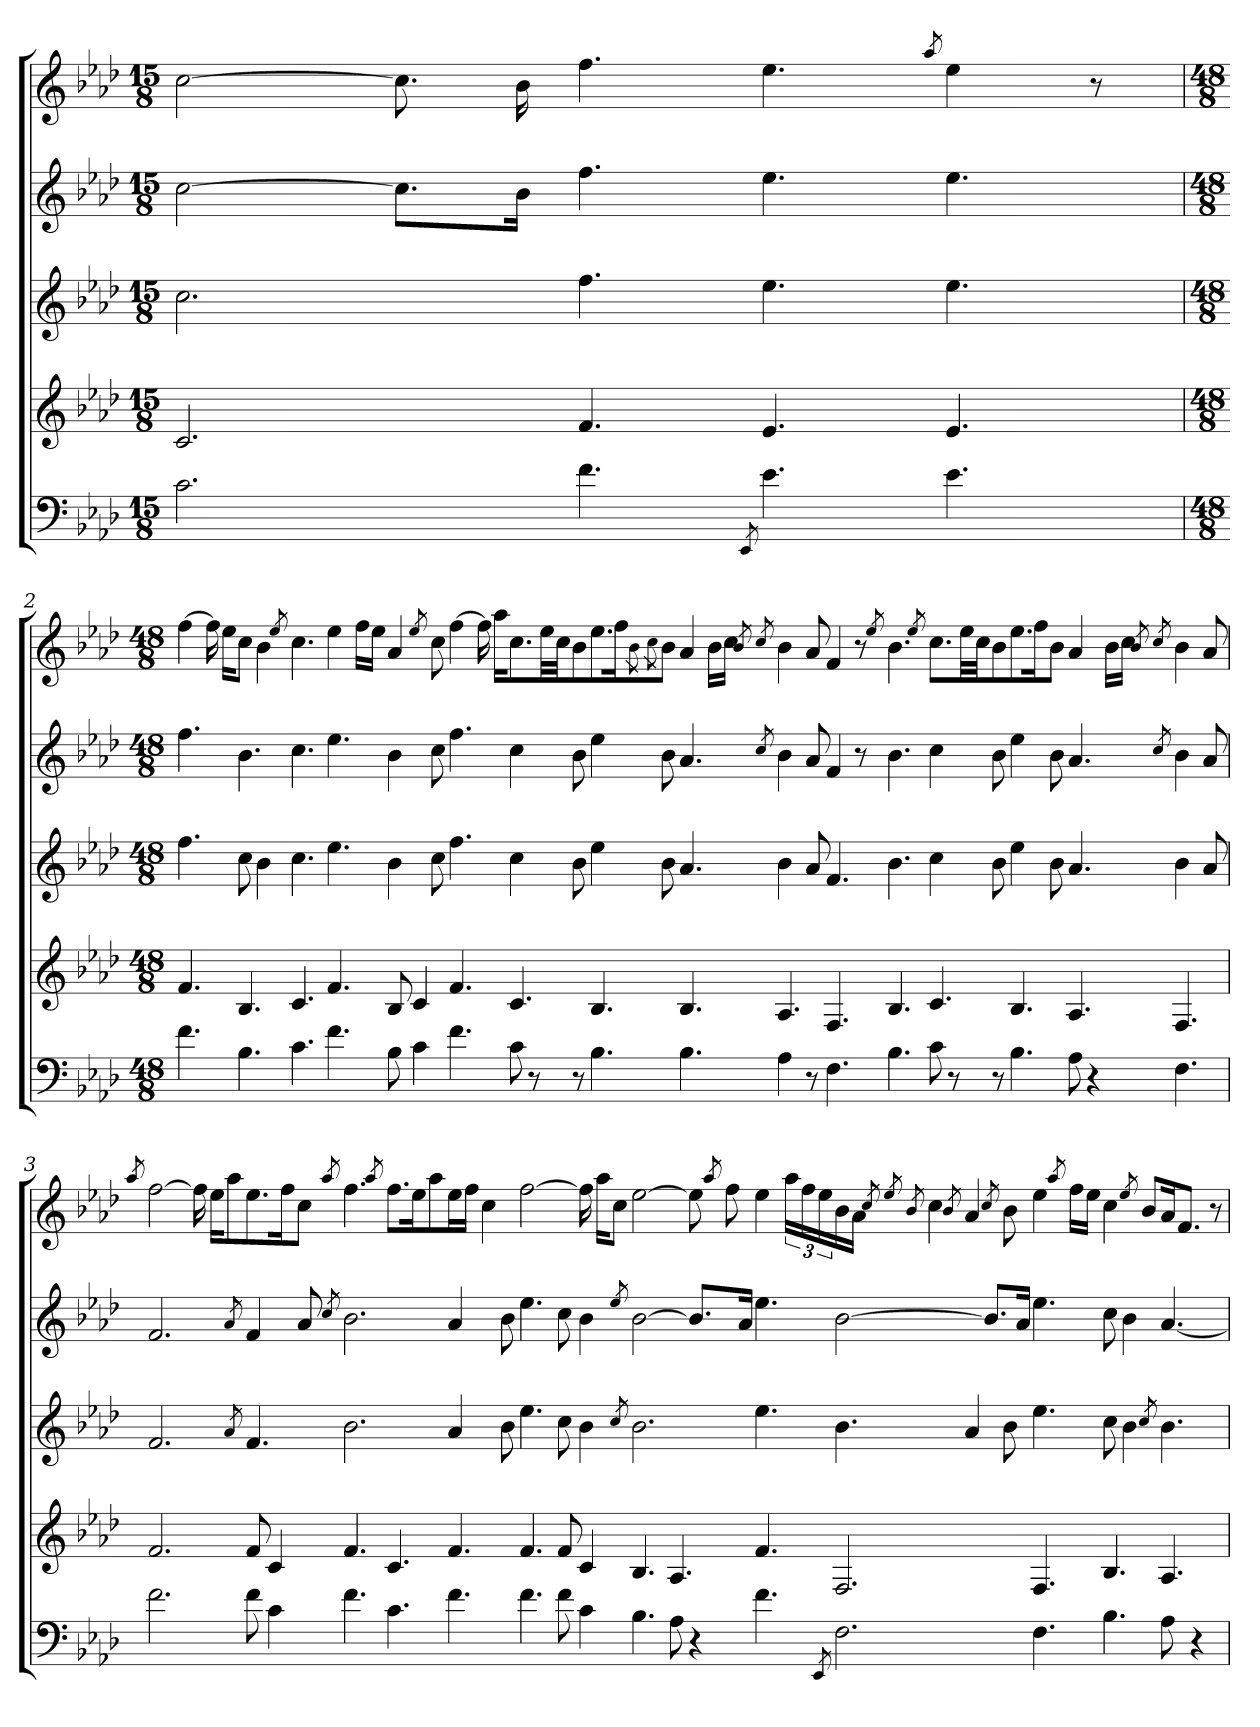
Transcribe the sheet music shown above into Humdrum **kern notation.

**kern	**kern	**kern	**kern	**kern
*part5	*part4	*part3	*part2	*part1
*staff5	*staff4	*staff3	*staff2	*staff1
*clefF4	*clefG2	*clefG2	*clefG2	*clefG2
*k[b-e-a-d-]	*k[b-e-a-d-]	*k[b-e-a-d-]	*k[b-e-a-d-]	*k[b-e-a-d-]
*M15/8	*M15/8	*M15/8	*M15/8	*M15/8
=1	=1	=1	=1	=1
2.c	2.c	2.cc	[2cc	[2cc
.	.	.	8.cc\L]	8.cc]
.	.	.	16b-\Jk	16b-
4.f	4.f	4.ff	4.ff	4.ff
8qEE-	.	.	.	.
4.e-	4.e-	4.ee-	4.ee-	4.ee-
.	.	.	.	8qaa-
4.e-	4.e-	4.ee-	4.ee-	4ee-
.	.	.	.	8r
=2	=2	=2	=2	=2
*M48/8	*M48/8	*M48/8	*M48/8	*M48/8
4.f	4.f	4.ff	4.ff	[4ff
.	.	.	.	16ff]
.	.	.	.	16ee-\KL
4.B-	4.B-	8cc	4.b-	8cc\J
.	.	4b-	.	4b-
.	.	.	.	8qee-
4.c	4.c	4.cc	4.cc	4.cc
4.f	4.f	4.ee-	4.ee-	4ee-
.	.	.	.	16ff\LL
.	.	.	.	16ee-\JJ
8B-	8B-	4b-	4b-	4a-
4c	4c	.	.	.
.	.	.	.	8qee-
.	.	8cc	8cc	8cc
4.f	4.f	4.ff	4.ff	[4ff
.	.	.	.	16ff]
.	.	.	.	16aa-\KL
8c	4.c	4cc	4cc	8.cc\
8r	.	.	.	.
.	.	.	.	32ee-\LL
.	.	.	.	32cc\JJ
8r	.	8b-	8b-	8b-\
4.B-	4.B-	4ee-	4ee-	8.ee-\
.	.	.	.	16ff\K
.	.	.	.	8qb-\
.	.	.	.	8qcc\
.	.	8b-	8b-	8b-\J
4.B-	4.B-	4.a-	4.a-	4a-
.	.	.	.	16b-\LL
.	.	.	.	16cc\JJ
.	.	.	.	8qb-
.	.	.	8qcc	8qcc
4A-	4.A-	4b-	4b-	4b-
8r	.	8a-	8a-	8a-
4.F	4.F	4.f	4f	4f
.	.	.	8r	8r
.	.	.	.	8qee-
4.B-	4.B-	4.b-	4.b-	4.b-
.	.	.	.	8qee-
8c	4.c	4cc	4cc	8.cc\L
8r	.	.	.	.
.	.	.	.	32ee-\LL
.	.	.	.	32cc\JJ
8r	.	8b-	8b-	8b-\
4.B-	4.B-	4ee-	4ee-	8.ee-\
.	.	.	.	16ff\K
.	.	8b-	8b-	8b-\J
8A-	4.A-	4.a-	4.a-	4a-
4r	.	.	.	.
.	.	.	.	16b-\LL
.	.	.	.	16cc\JJ
.	.	.	.	8qb-
.	.	.	8qcc	8qcc
4.F	4.F	4b-	4b-	4b-
.	.	8a-	8a-	8a-
=3	=3	=3	=3	=3
.	.	.	.	8qaa-
2.f	2.f	2.f	2.f	[2ff
.	.	.	.	16ff]
.	.	.	.	16ee-\KL
.	.	.	.	8aa-\
.	.	8qa-	8qa-	.
8f	8f	4.f	4f	8.ee-\
4c	4c	.	.	.
.	.	.	.	16ff\K
.	.	.	8a-	8cc\J
.	.	.	8qcc	8qaa-
4.f	4.f	2.b-	2.b-	4.ff
.	.	.	.	8qaa-
4.c	4.c	.	.	8.ff\L
.	.	.	.	16ee-\K
.	.	.	.	8aa-\
4.f	4.f	4a-	4a-	16ee-\L
.	.	.	.	16ff\JJ
.	.	.	.	4cc
.	.	8b-	8b-	.
4.f	4.f	4.ee-	4.ee-	[2ff
8f	8f	8cc	8cc	.
4c	4c	4b-	4b-	16ff]
.	.	.	.	16aa-\KL
.	.	.	.	8cc\J
.	.	8qcc	8qee-	.
4.B-	4.B-	2.b-	[2b-	[2ee-
8A-	4.A-	.	.	.
4r	.	.	8.b-/L]	8ee-]
.	.	.	.	8qaa-
.	.	.	.	8ff
.	.	.	16a-/Jk	.
4.f	4.f	4.ee-	4.ee-	4ee-
.	.	.	.	24aa-\LL
.	.	.	.	24ff\
.	.	.	.	24ee-\
8qEE-	.	.	.	.
2.F	2.F	4.b-	[2b-	16b-\
.	.	.	.	16a-\JJ
.	.	.	.	8qcc
.	.	.	.	8qee-
.	.	.	.	8qb-
.	.	.	.	4cc
.	.	.	.	8qb-
.	.	4a-	.	4a-
.	.	.	8.b-/L]	.
.	.	.	.	8qcc
.	.	8b-	.	8b-
.	.	.	16a-/Jk	.
4.F	4.F	4.ee-	4.ee-	4ee-
.	.	.	.	8qaa-
.	.	.	.	16ff\LL
.	.	.	.	16ee-\JJ
4.B-	4.B-	8cc	8cc	4cc
.	.	4b-	4b-	.
.	.	.	.	8qee-
.	.	.	.	8b-/L
.	.	8qcc	.	.
8A-	4.A-	4.b-	[4.a-	16a-/K
.	.	.	.	8.f/J
4r	.	.	.	.
.	.	.	.	8r
=	=	=	=	=
*-	*-	*-	*-	*-
